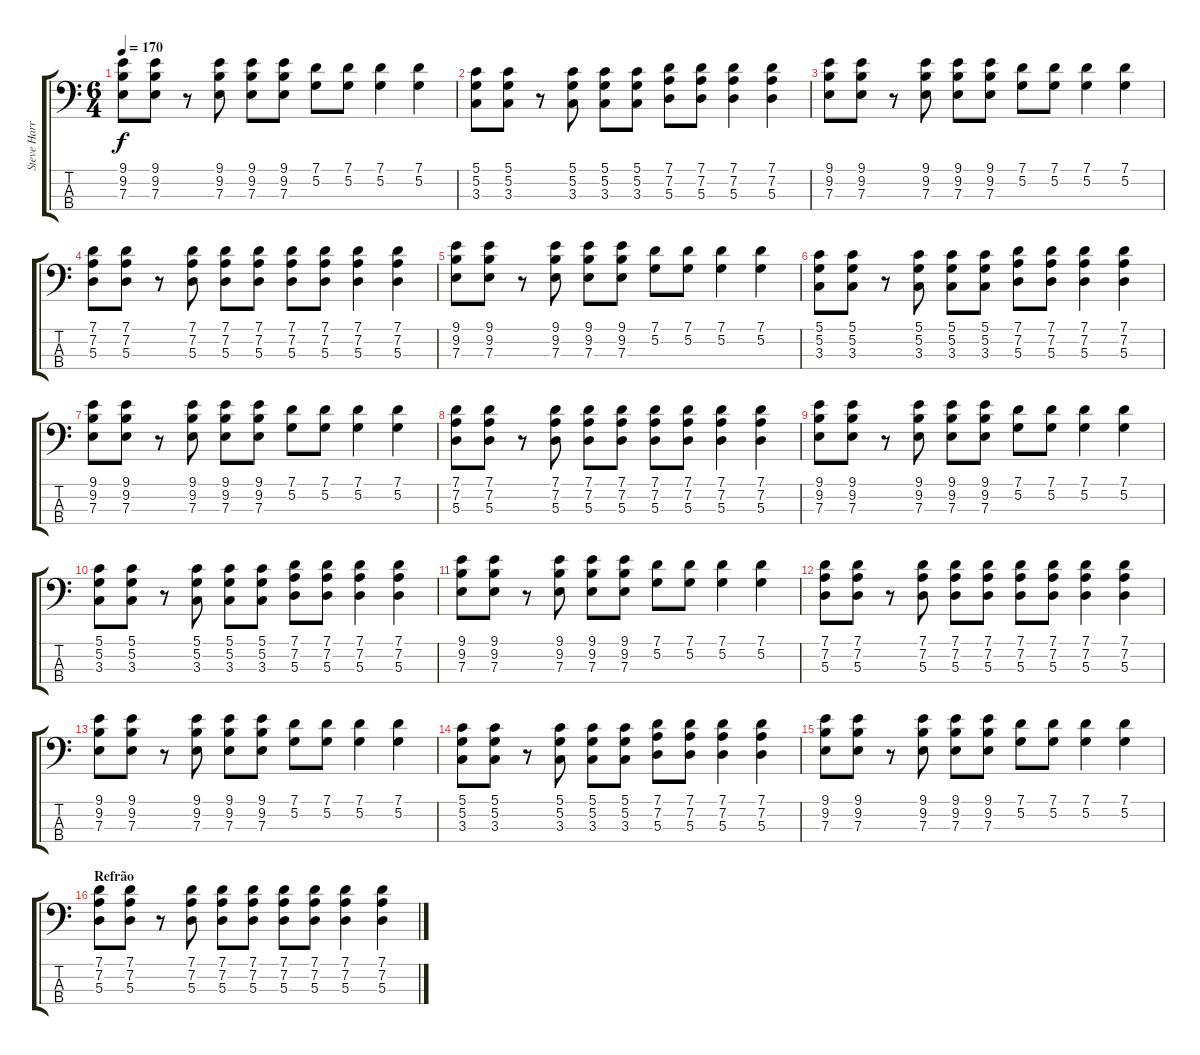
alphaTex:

\track ("Steve Harris" "Steve Harr") {instrument electricbassfinger}
\staff {score tabs}
\tuning (G2 D2 A1 E1) {hide}
\ts (6 4)
\tempo 170
\clef f4
\ks c
(9.1 9.2 7.3).8{dy f} (9.1 9.2 7.3).8 r.8 (9.1 9.2 7.3).8 (9.1 9.2 7.3).8 (9.1 9.2 7.3).8 (7.1 5.2).8 (7.1 5.2).8 (7.1 5.2).4 (7.1 5.2).4 |
(5.1 5.2 3.3).8 (5.1 5.2 3.3).8 r.8 (5.1 5.2 3.3).8 (5.1 5.2 3.3).8 (5.1 5.2 3.3).8 (7.1 7.2 5.3).8 (7.1 7.2 5.3).8 (7.1 7.2 5.3).4 (7.1 7.2 5.3).4 |
(9.1 9.2 7.3).8 (9.1 9.2 7.3).8 r.8 (9.1 9.2 7.3).8 (9.1 9.2 7.3).8 (9.1 9.2 7.3).8 (7.1 5.2).8 (7.1 5.2).8 (7.1 5.2).4 (7.1 5.2).4 |
(7.1 7.2 5.3).8 (7.1 7.2 5.3).8 r.8 (7.1 7.2 5.3).8 (7.1 7.2 5.3).8 (7.1 7.2 5.3).8 (7.1 7.2 5.3).8 (7.1 7.2 5.3).8 (7.1 7.2 5.3).4 (7.1 7.2 5.3).4 |
(9.1 9.2 7.3).8 (9.1 9.2 7.3).8 r.8 (9.1 9.2 7.3).8 (9.1 9.2 7.3).8 (9.1 9.2 7.3).8 (7.1 5.2).8 (7.1 5.2).8 (7.1 5.2).4 (7.1 5.2).4 |
(5.1 5.2 3.3).8 (5.1 5.2 3.3).8 r.8 (5.1 5.2 3.3).8 (5.1 5.2 3.3).8 (5.1 5.2 3.3).8 (7.1 7.2 5.3).8 (7.1 7.2 5.3).8 (7.1 7.2 5.3).4 (7.1 7.2 5.3).4 |
(9.1 9.2 7.3).8 (9.1 9.2 7.3).8 r.8 (9.1 9.2 7.3).8 (9.1 9.2 7.3).8 (9.1 9.2 7.3).8 (7.1 5.2).8 (7.1 5.2).8 (7.1 5.2).4 (7.1 5.2).4 |
(7.1 7.2 5.3).8 (7.1 7.2 5.3).8 r.8 (7.1 7.2 5.3).8 (7.1 7.2 5.3).8 (7.1 7.2 5.3).8 (7.1 7.2 5.3).8 (7.1 7.2 5.3).8 (7.1 7.2 5.3).4 (7.1 7.2 5.3).4 |
(9.1 9.2 7.3).8 (9.1 9.2 7.3).8 r.8 (9.1 9.2 7.3).8 (9.1 9.2 7.3).8 (9.1 9.2 7.3).8 (7.1 5.2).8 (7.1 5.2).8 (7.1 5.2).4 (7.1 5.2).4 |
(5.1 5.2 3.3).8 (5.1 5.2 3.3).8 r.8 (5.1 5.2 3.3).8 (5.1 5.2 3.3).8 (5.1 5.2 3.3).8 (7.1 7.2 5.3).8 (7.1 7.2 5.3).8 (7.1 7.2 5.3).4 (7.1 7.2 5.3).4 |
(9.1 9.2 7.3).8 (9.1 9.2 7.3).8 r.8 (9.1 9.2 7.3).8 (9.1 9.2 7.3).8 (9.1 9.2 7.3).8 (7.1 5.2).8 (7.1 5.2).8 (7.1 5.2).4 (7.1 5.2).4 |
(7.1 7.2 5.3).8 (7.1 7.2 5.3).8 r.8 (7.1 7.2 5.3).8 (7.1 7.2 5.3).8 (7.1 7.2 5.3).8 (7.1 7.2 5.3).8 (7.1 7.2 5.3).8 (7.1 7.2 5.3).4 (7.1 7.2 5.3).4 |
(9.1 9.2 7.3).8 (9.1 9.2 7.3).8 r.8 (9.1 9.2 7.3).8 (9.1 9.2 7.3).8 (9.1 9.2 7.3).8 (7.1 5.2).8 (7.1 5.2).8 (7.1 5.2).4 (7.1 5.2).4 |
(5.1 5.2 3.3).8 (5.1 5.2 3.3).8 r.8 (5.1 5.2 3.3).8 (5.1 5.2 3.3).8 (5.1 5.2 3.3).8 (7.1 7.2 5.3).8 (7.1 7.2 5.3).8 (7.1 7.2 5.3).4 (7.1 7.2 5.3).4 |
(9.1 9.2 7.3).8 (9.1 9.2 7.3).8 r.8 (9.1 9.2 7.3).8 (9.1 9.2 7.3).8 (9.1 9.2 7.3).8 (7.1 5.2).8 (7.1 5.2).8 (7.1 5.2).4 (7.1 5.2).4 |
\section ("" "Refrão")
(7.1 7.2 5.3).8 (7.1 7.2 5.3).8 r.8 (7.1 7.2 5.3).8 (7.1 7.2 5.3).8 (7.1 7.2 5.3).8 (7.1 7.2 5.3).8 (7.1 7.2 5.3).8 (7.1 7.2 5.3).4 (7.1 7.2 5.3).4
